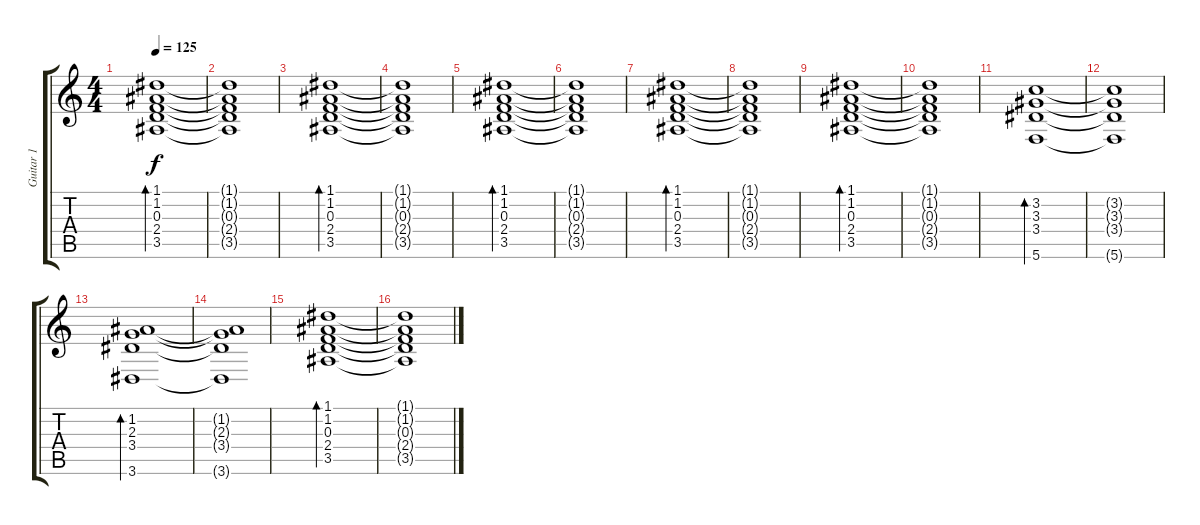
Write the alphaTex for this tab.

\track ("Guitar 1" "Guitar 1") {instrument acousticguitarsteel}
\staff {score tabs}
\tuning (D4 A3 F3 C3 G2 C2) {hide}
\ts (4 4)
\tempo 125
\clef g2
\ks c
(1.1 1.2 0.3 2.4 3.5).1{bd 480 dy f instrument acousticguitarsteel} |
(1.1{t} 1.2{t} 0.3{t} 2.4{t} 3.5{t}).1 |
(1.1 1.2 0.3 2.4 3.5).1{bd 480} |
(1.1{t} 1.2{t} 0.3{t} 2.4{t} 3.5{t}).1 |
(1.1 1.2 0.3 2.4 3.5).1{bd 480} |
(1.1{t} 1.2{t} 0.3{t} 2.4{t} 3.5{t}).1 |
(1.1 1.2 0.3 2.4 3.5).1{bd 480} |
(1.1{t} 1.2{t} 0.3{t} 2.4{t} 3.5{t}).1 |
(1.1 1.2 0.3 2.4 3.5).1{bd 480} |
(1.1{t} 1.2{t} 0.3{t} 2.4{t} 3.5{t}).1 |
(3.2 3.3 3.4 5.6).1{bd 480} |
(3.2{t} 3.3{t} 3.4{t} 5.6{t}).1 |
(1.2 2.3 3.4 3.6).1{bd 480} |
(1.2{t} 2.3{t} 3.4{t} 3.6{t}).1 |
(1.1 1.2 0.3 2.4 3.5).1{bd 480} |
(1.1{t} 1.2{t} 0.3{t} 2.4{t} 3.5{t}).1
